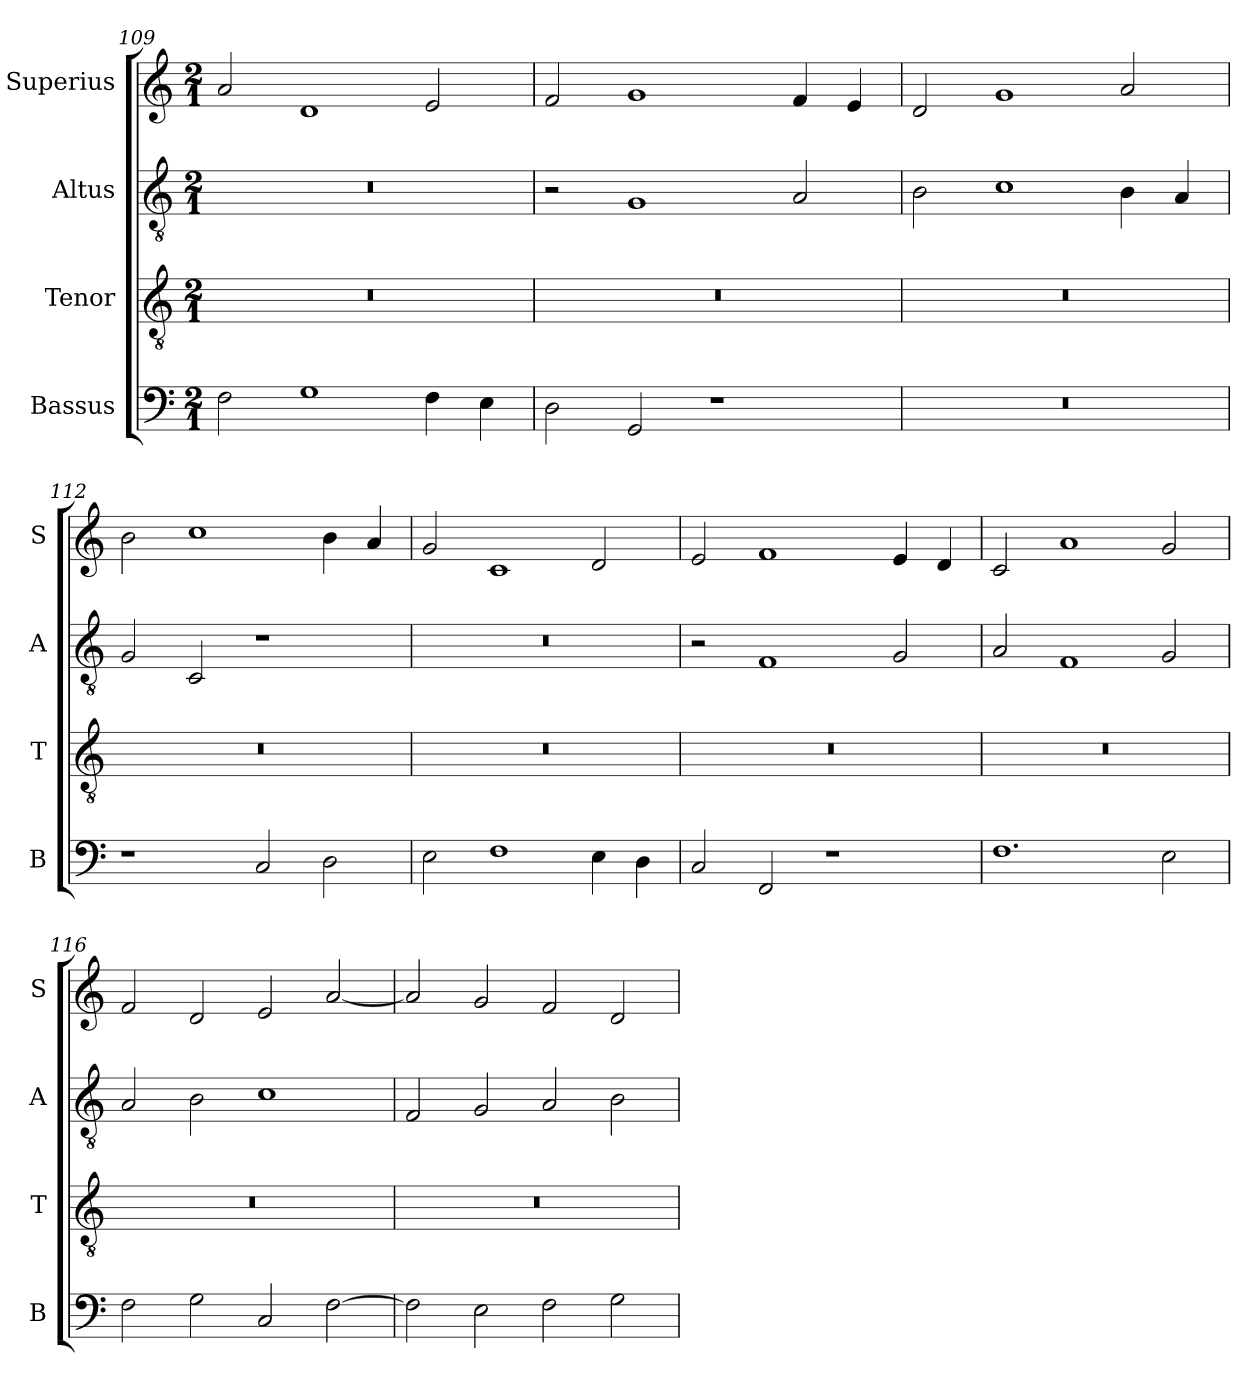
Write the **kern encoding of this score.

**kern	**kern	**kern	**kern
*part4	*part3	*part2	*part1
*staff4	*staff3	*staff2	*staff1
*I"Bassus	*I"Tenor	*I"Altus	*I"Superius
*I'B	*I'T	*I'A	*I'S
*clefF4	*clefGv2	*clefGv2	*clefG2
*k[]	*k[]	*k[]	*k[]
*M2/1	*M2/1	*M2/1	*M2/1
=109	=109	=109	=109
2F\	0r	0r	2a/
1G	.	.	1d
4F\	.	.	2e/
4E\	.	.	.
=110	=110	=110	=110
2D\	0r	2r	2f/
2GG/	.	1G	1g
1r	.	.	.
.	.	2A/	4f/
.	.	.	4e/
=111	=111	=111	=111
0r	0r	2B\	2d/
.	.	1c	1g
.	.	4B\	2a/
.	.	4A/	.
=112	=112	=112	=112
1r	0r	2G/	2b\
.	.	2C/	1cc
2C/	.	1r	.
2D\	.	.	4b\
.	.	.	4a/
=113	=113	=113	=113
2E\	0r	0r	2g/
1F	.	.	1c
4E\	.	.	2d/
4D\	.	.	.
=114	=114	=114	=114
2C/	0r	2r	2e/
2FF/	.	1F	1f
1r	.	.	.
.	.	2G/	4e/
.	.	.	4d/
=115	=115	=115	=115
1.F	0r	2A/	2c/
.	.	1F	1a
2E\	.	2G/	2g/
=116	=116	=116	=116
2F\	0r	2A/	2f/
2G\	.	2B\	2d/
2C/	.	1c	2e/
[2F\	.	.	[2a/
=117	=117	=117	=117
2F\]	0r	2F/	2a/]
2E\	.	2G/	2g/
2F\	.	2A/	2f/
2G\	.	2B\	2d/
=	=	=	=
*-	*-	*-	*-
